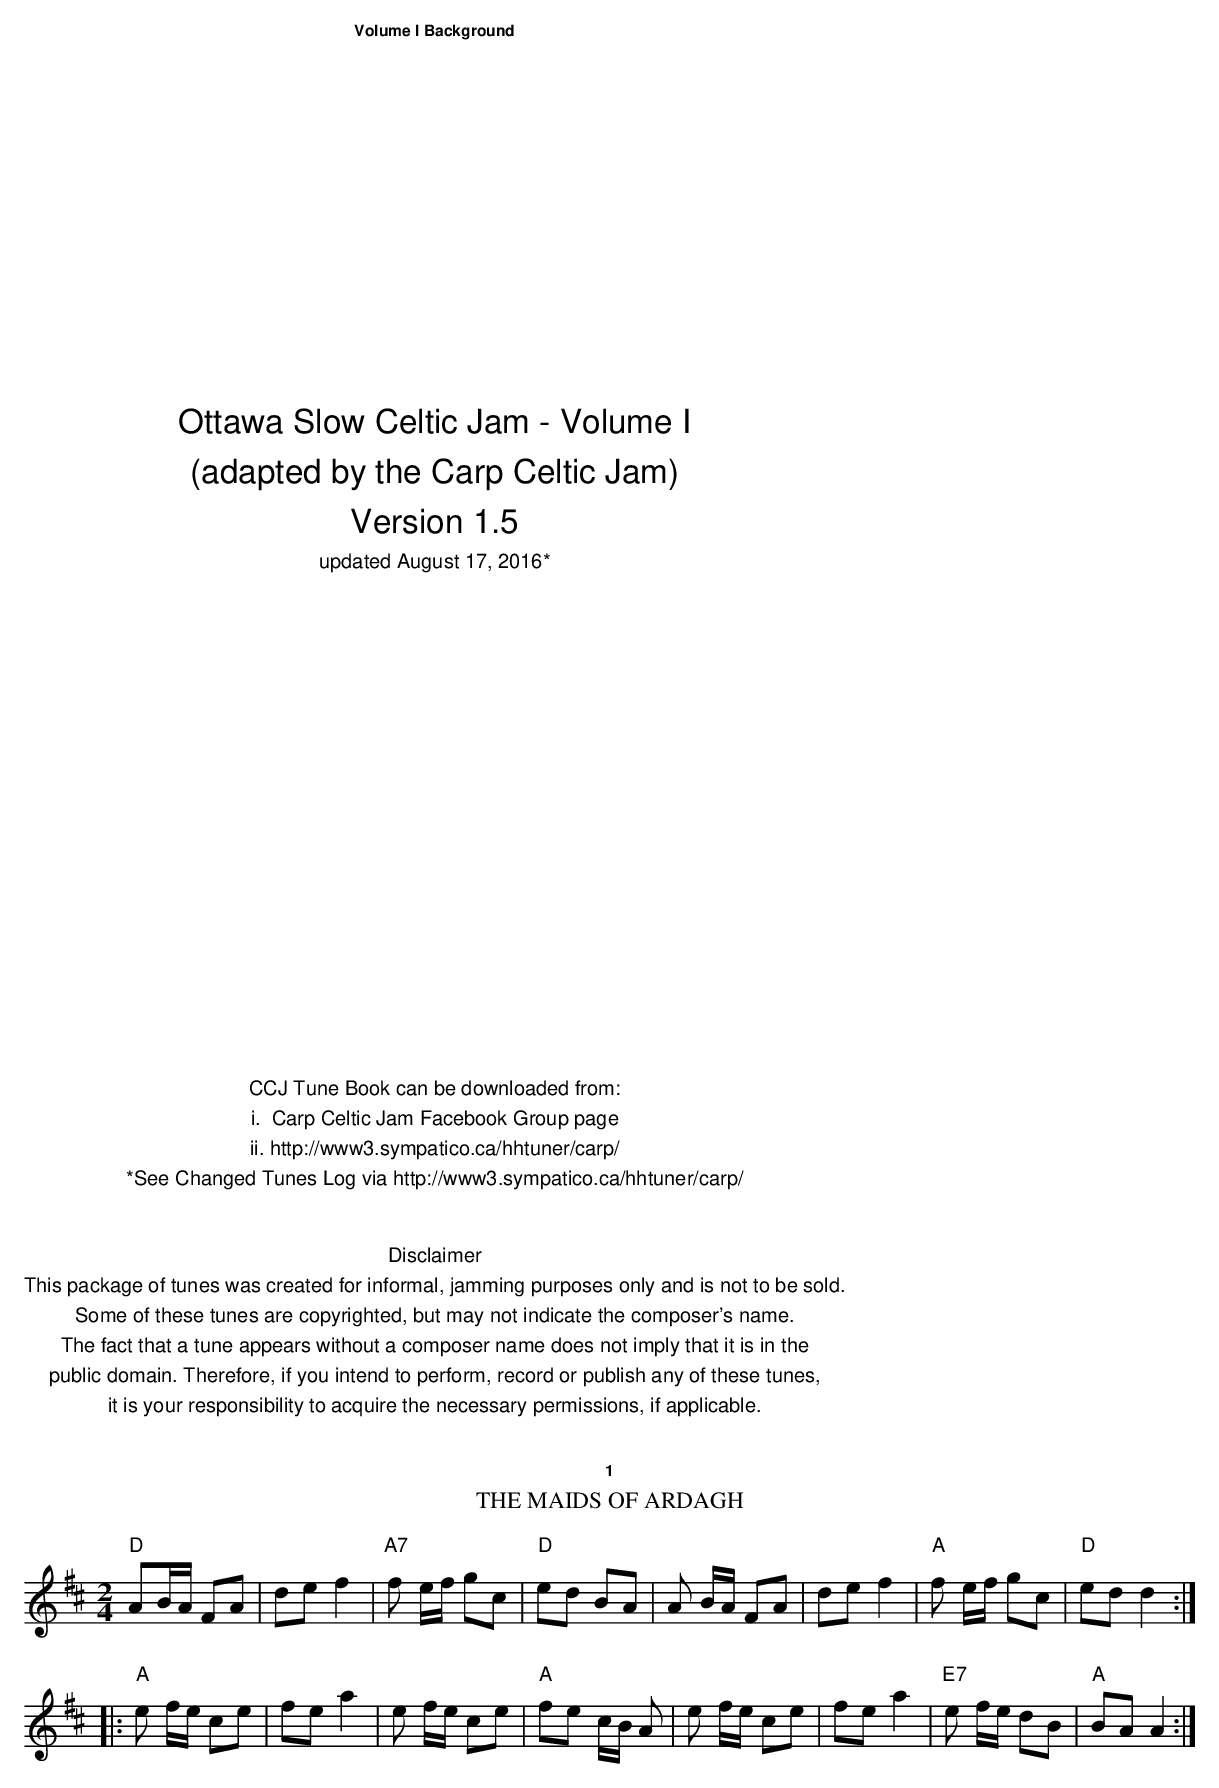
X:1
T:The Maids of Ardagh
M:2/4
L:1/8
K:D
"D"AB/A/ FA |de f2|"A7"f e/f/ gc|"D"ed BA|\
A B/A/ FA|de f2| "A"f e/f/ gc|"D"ed d2::
"A"e f/e/ ce|fe a2|e f/e/ ce| "A"fe c/B/ A|\
e f/e/ ce|fe a2|"E7"e f/e/ dB|"A"BA A2:|
